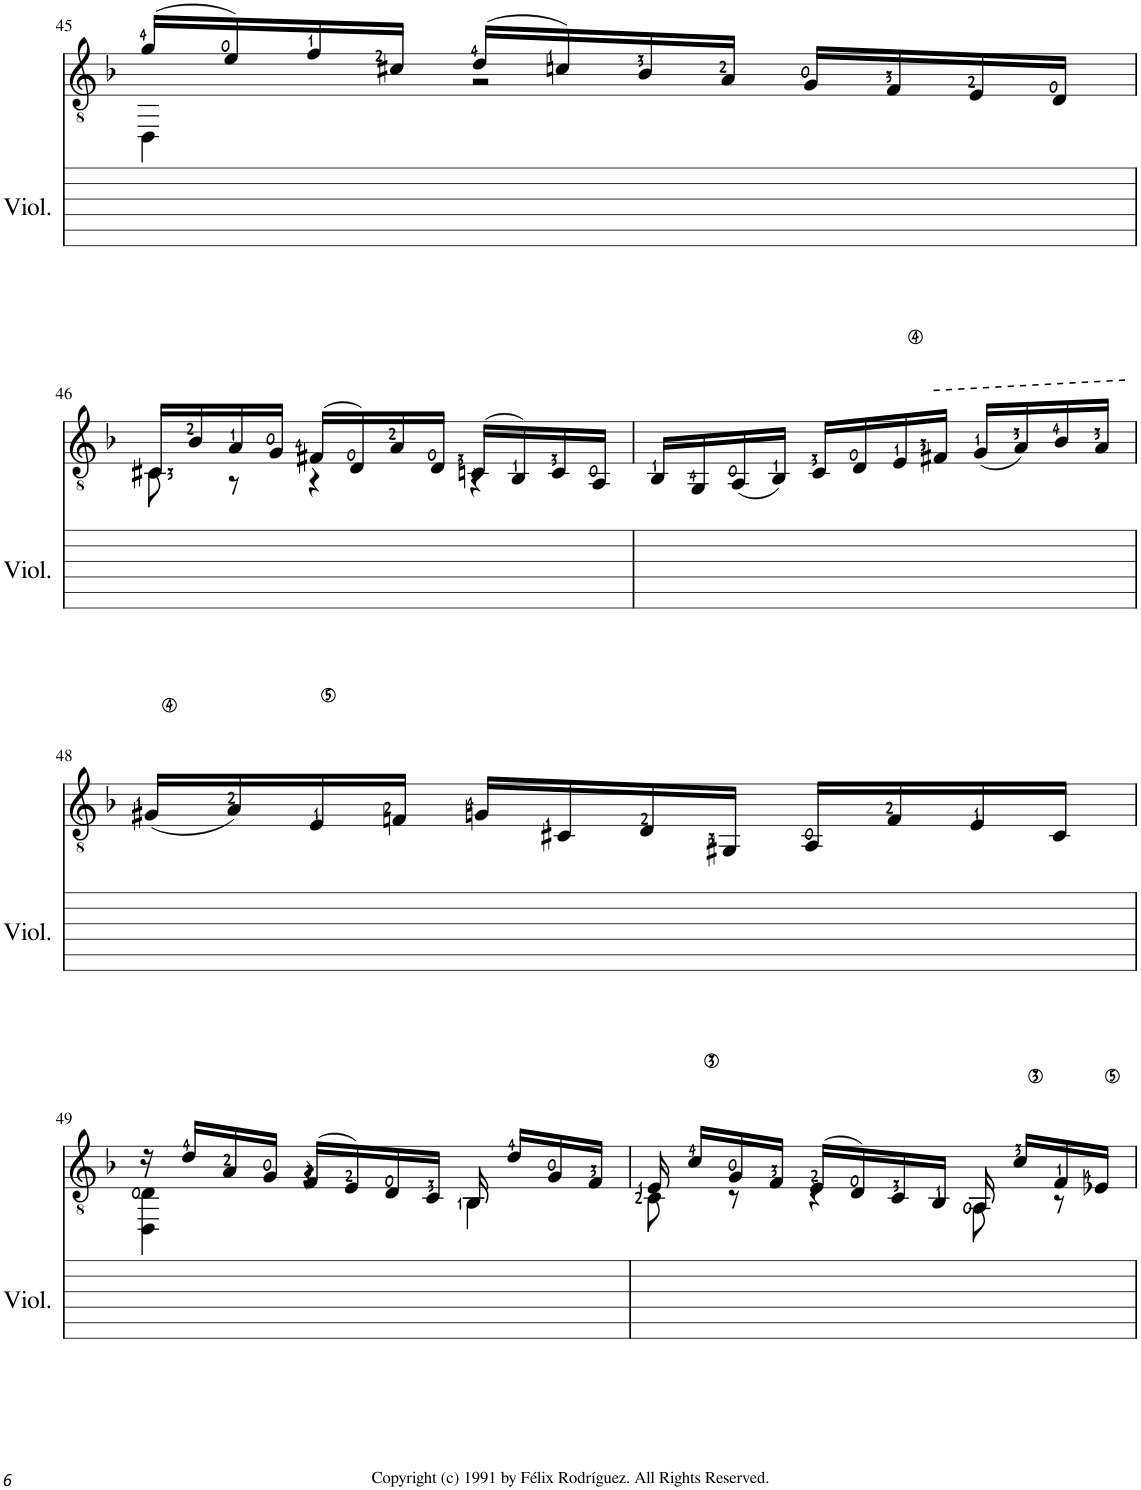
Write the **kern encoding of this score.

**kern	**kern
*part2	*part1
*staff2	*staff1
*I"Violão acústico	*I"6ta en Re
*I'Viol.	*
!!LO:PB:g=z
*	*clefGv2
*k[b-]	*k[b-]
*M3/4	*M3/4
=45	=45
*	*^
2.r	(16g/LL	4DD\
.	16e/)	.
.	16f/	.
.	16c#X/JJ	.
.	(16d/LL	2r
.	16cn/)	.
.	16B-/	.
.	16A/JJ	.
.	16G/LL	.
.	16F/	.
.	16E/	.
.	16D/JJ	.
!!LO:LB:g=z	!!
=46	=46	=46
2.r	16C#X/LL	8C#\
.	16B-/	.
.	16A/	8r
.	16G/JJ	.
.	(16F#X/LL	4r
.	16D/)	.
.	16A/	.
.	16D/JJ	.
.	(16Cn/LL	4r
.	16BB-/)	.
.	16C/	.
.	16AA/JJ	.
*	*v	*v
=47	=47
2.r	16BB-/LL
.	16GG/
.	(16AA/
.	16BB-/JJ)
.	16C/LL
.	16D/
.	16E/
.	16F#X/JJ
.	(16G/LL
.	16A/)
.	16B-/
.	16A/JJ
!!LO:LB:g=z
=48	=48
2.r	(16G#X/LL
.	16A/)
.	16E/
.	16Fn/JJ
.	16Gn/LL
.	16C#X/
.	16D/
.	16GG#X/JJ
.	16AA/LL
.	16F/
.	16E/
.	16C#/JJ
!!LO:LB:g=z
=49	=49
*	*^
2.r	16r	4DD\ 4D\
.	16d/LL	.
.	16A/	.
.	16G/JJ	.
.	(16F/LL	4r
.	16E/)	.
.	16D/	.
.	16C/JJ	.
.	16BB-/	4BB-\
.	16d/LL	.
.	16G/	.
.	16F/JJ	.
=50	=50	=50
2.r	16E/	8C\
.	16c/LL	.
.	16G/	8r
.	16F/JJ	.
.	(16E/LL	4r
.	16D/)	.
.	16C/	.
.	16BB-/JJ	.
.	16AA/	8AA\
.	16c/LL	.
.	16F/	8r
.	16E-X/JJ	.
*	*v	*v
=	=
*-	*-
